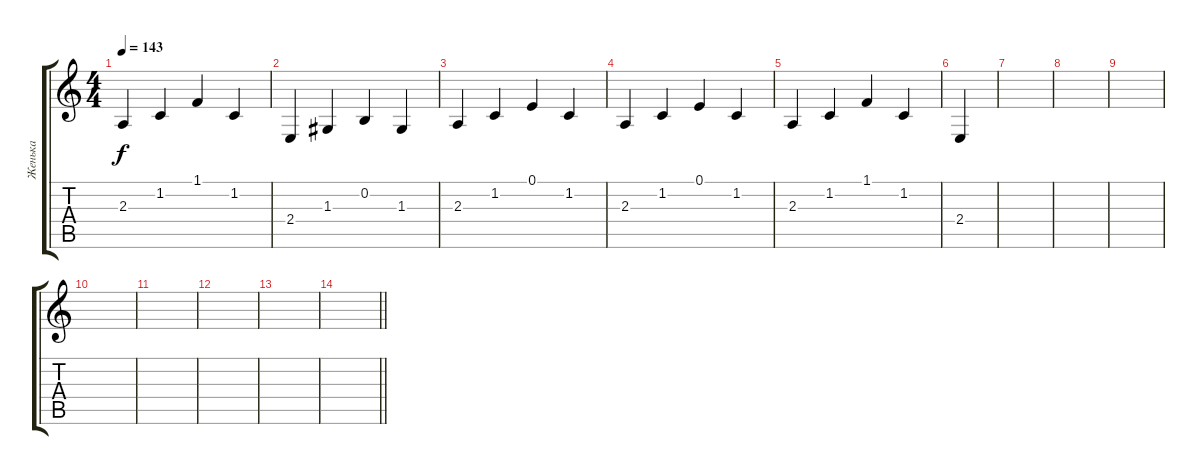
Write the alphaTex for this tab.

\track ("Женька" "Женька") {instrument electricgrandpiano}
\staff {score tabs}
\tuning (E4 B3 G3 D3 A2 E2) {hide}
\ts (4 4)
\tempo 143
\clef g2
\ks c
2.3.4{dy f} 1.2.4 1.1.4 1.2.4 |
2.4.4 1.3.4 0.2.4 1.3.4 |
2.3.4 1.2.4 0.1.4 1.2.4 |
2.3.4 1.2.4 0.1.4 1.2.4 |
2.3.4 1.2.4 1.1.4 1.2.4 |
2.4.4 |
|
|
|
|
|
|
|
\barLineRight lightlight
